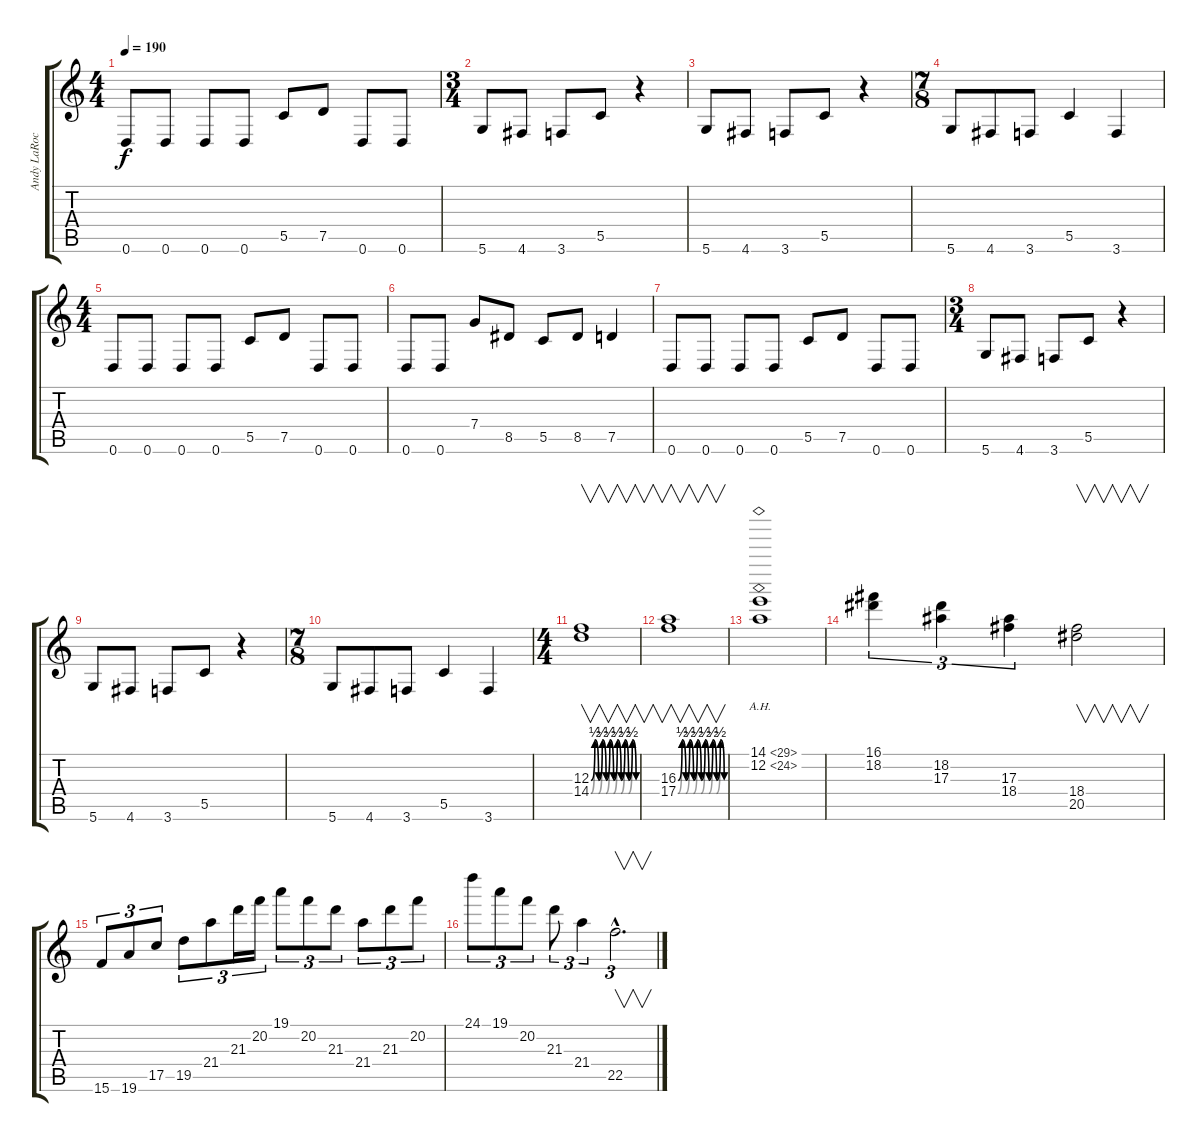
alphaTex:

\track ("Andy LaRocque" "Andy LaRoc") {instrument distortionguitar}
\staff {score tabs}
\tuning (D4 A3 F3 C3 G2 D2) {hide}
\ts (4 4)
\tempo 190
\clef g2
\ks c
0.6.8{dy f} 0.6.8 0.6.8 0.6.8 5.5.8 7.5.8 0.6.8 0.6.8 |
\ts (3 4)
5.6.8 4.6.8 3.6.8 5.5.8 r.4 |
5.6.8 4.6.8 3.6.8 5.5.8 r.4 |
\ts (7 8)
5.6.8 4.6.8 3.6.8 5.5.4 3.6.4 |
\ts (4 4)
0.6.8 0.6.8 0.6.8 0.6.8 5.5.8 7.5.8 0.6.8 0.6.8 |
0.6.8 0.6.8 7.4.8 8.5.8 5.5.8 8.5.8 7.5.4 |
0.6.8 0.6.8 0.6.8 0.6.8 5.5.8 7.5.8 0.6.8 0.6.8 |
\ts (3 4)
5.6.8 4.6.8 3.6.8 5.5.8 r.4 |
5.6.8 4.6.8 3.6.8 5.5.8 r.4 |
\ts (7 8)
5.6.8 4.6.8 3.6.8 5.5.4 3.6.4 |
\ts (4 4)
(12.3{be (custom 0 0 5 2 10 0 15 2 20 0 25 2 30 0 35 2 40 0 45 2 50 0 55 2 60 0)} 14.4{be (custom 0 0 5 2 10 0 15 2 20 0 25 2 30 0 35 2 40 0 45 2 50 0 55 2 60 0)}).1{v balance 8 instrument overdrivenguitar} |
(16.3{be (custom 0 0 5 2 10 0 15 2 20 0 25 2 30 0 35 2 40 0 45 2 50 0 55 2 60 0)} 17.4{be (custom 0 0 5 2 10 0 15 2 20 0 25 2 30 0 35 2 40 0 45 2 50 0 55 2 60 0)}).1{v} |
(14.1{ah 15} 12.2{ah 12}).1 |
(16.1 18.2).4{tu (3 2)} (18.2 17.3).4{tu (3 2)} (17.3 18.4).4{tu (3 2)} (18.4 20.5).2{v} |
15.6.8{tu (3 2)} 19.6.8{tu (3 2)} 17.5.8{tu (3 2)} 19.5.8{tu (3 2)} 21.4.8{tu (3 2)} 21.3.16{tu (3 2)} 20.2.16{tu (3 2)} 19.1.8{tu (3 2)} 20.2.8{tu (3 2)} 21.3.8{tu (3 2)} 21.4.8{tu (3 2)} 21.3.8{tu (3 2)} 20.2.8{tu (3 2)} |
24.1.8{tu (3 2)} 19.1.8{tu (3 2)} 20.2.8{tu (3 2)} 21.3.8{tu (3 2)} 21.4.4{tu (3 2)} 22.5{hac}.2{v d tu (3 2)}
